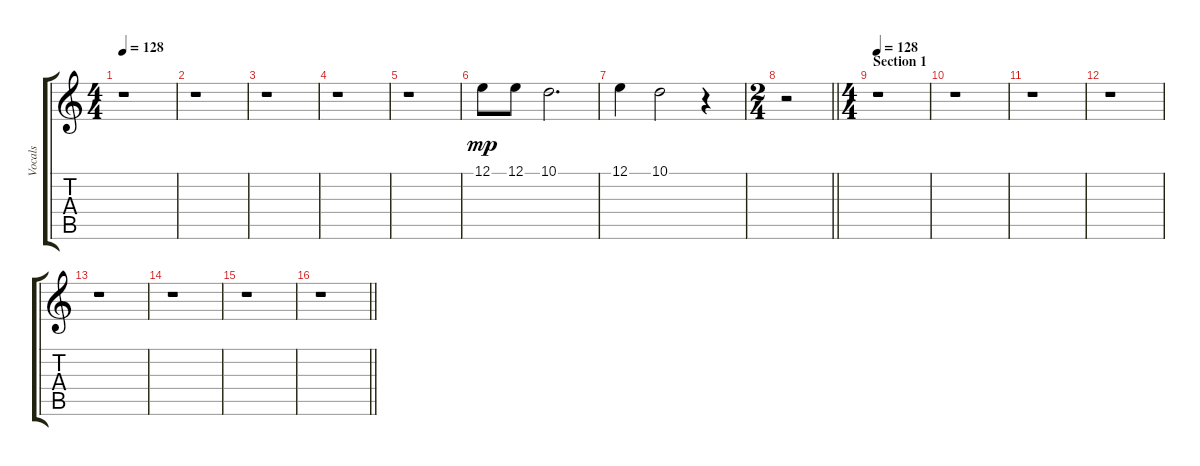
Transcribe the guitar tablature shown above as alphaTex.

\track ("Vocals" "Vocals") {instrument brasssection}
\staff {score tabs}
\tuning (E4 B3 G3 D3 A2 E2) {hide}
\ts (4 4)
\tempo 128
\clef g2
\ks c
r.1{dy mp} |
r.1 |
r.1 |
r.1 |
r.1 |
12.1.8 12.1.8 10.1.2{d} |
12.1.4 10.1.2 r.4 |
\ts (2 4)
\barLineRight lightlight
r.2 |
\ts (4 4)
\section ("" "Section 1")
\tempo 128
r.1 |
r.1 |
r.1 |
r.1 |
r.1 |
r.1 |
r.1 |
\barLineRight lightlight
r.1
